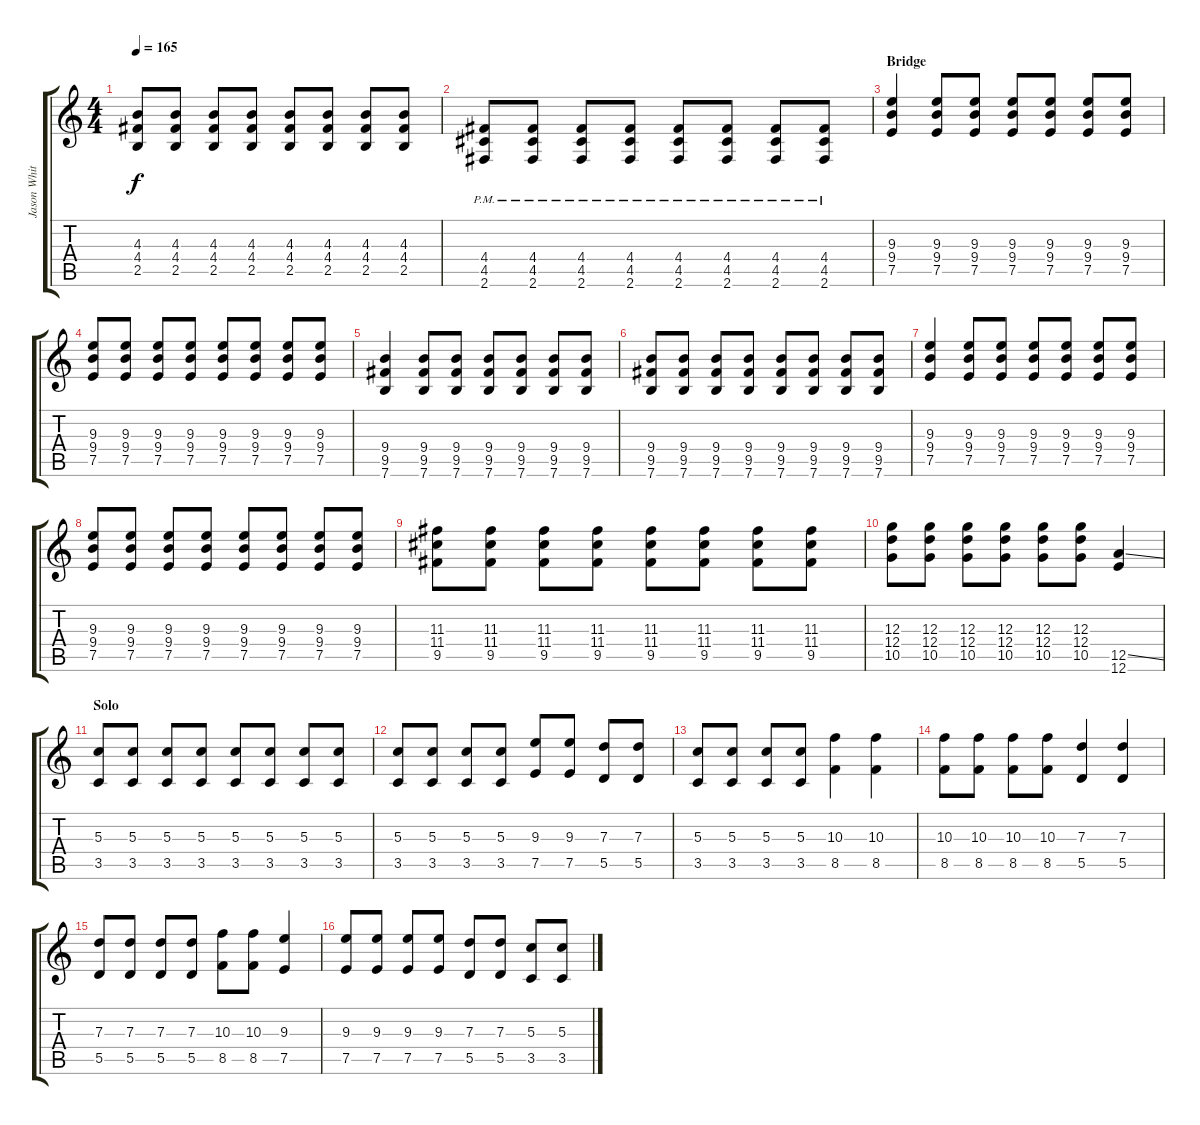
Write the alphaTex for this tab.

\track ("Jason White (Lead Guitar)" "Jason Whit") {instrument distortionguitar}
\staff {score tabs}
\tuning (E4 B3 G3 D3 A2 E2) {hide}
\ts (4 4)
\tempo 165
\clef g2
\ks c
(4.3 4.4 2.5).8{dy f} (4.3 4.4 2.5).8 (4.3 4.4 2.5).8 (4.3 4.4 2.5).8 (4.3 4.4 2.5).8 (4.3 4.4 2.5).8 (4.3 4.4 2.5).8 (4.3 4.4 2.5).8 |
(4.4{pm} 4.5{pm} 2.6{pm}).8 (4.4{pm} 4.5{pm} 2.6{pm}).8 (4.4{pm} 4.5{pm} 2.6{pm}).8 (4.4{pm} 4.5{pm} 2.6{pm}).8 (4.4{pm} 4.5{pm} 2.6{pm}).8 (4.4{pm} 4.5{pm} 2.6{pm}).8 (4.4{pm} 4.5{pm} 2.6{pm}).8 (4.4{pm} 4.5{pm} 2.6{pm}).8 |
\section ("" "Bridge")
(9.3 9.4 7.5).4 (9.3 9.4 7.5).8 (9.3 9.4 7.5).8 (9.3 9.4 7.5).8 (9.3 9.4 7.5).8 (9.3 9.4 7.5).8 (9.3 9.4 7.5).8 |
(9.3 9.4 7.5).8 (9.3 9.4 7.5).8 (9.3 9.4 7.5).8 (9.3 9.4 7.5).8 (9.3 9.4 7.5).8 (9.3 9.4 7.5).8 (9.3 9.4 7.5).8 (9.3 9.4 7.5).8 |
(9.4 9.5 7.6).4 (9.4 9.5 7.6).8 (9.4 9.5 7.6).8 (9.4 9.5 7.6).8 (9.4 9.5 7.6).8 (9.4 9.5 7.6).8 (9.4 9.5 7.6).8 |
(9.4 9.5 7.6).8 (9.4 9.5 7.6).8 (9.4 9.5 7.6).8 (9.4 9.5 7.6).8 (9.4 9.5 7.6).8 (9.4 9.5 7.6).8 (9.4 9.5 7.6).8 (9.4 9.5 7.6).8 |
(9.3 9.4 7.5).4 (9.3 9.4 7.5).8 (9.3 9.4 7.5).8 (9.3 9.4 7.5).8 (9.3 9.4 7.5).8 (9.3 9.4 7.5).8 (9.3 9.4 7.5).8 |
(9.3 9.4 7.5).8 (9.3 9.4 7.5).8 (9.3 9.4 7.5).8 (9.3 9.4 7.5).8 (9.3 9.4 7.5).8 (9.3 9.4 7.5).8 (9.3 9.4 7.5).8 (9.3 9.4 7.5).8 |
(11.3 11.4 9.5).8 (11.3 11.4 9.5).8 (11.3 11.4 9.5).8 (11.3 11.4 9.5).8 (11.3 11.4 9.5).8 (11.3 11.4 9.5).8 (11.3 11.4 9.5).8 (11.3 11.4 9.5).8 |
(12.3 12.4 10.5).8 (12.3 12.4 10.5).8 (12.3 12.4 10.5).8 (12.3 12.4 10.5).8 (12.3 12.4 10.5).8 (12.3 12.4 10.5).8 (12.5{ss} 12.6).4 |
\section ("" "Solo")
(5.3 3.5).8 (5.3 3.5).8 (5.3 3.5).8 (5.3 3.5).8 (5.3 3.5).8 (5.3 3.5).8 (5.3 3.5).8 (5.3 3.5).8 |
(5.3 3.5).8 (5.3 3.5).8 (5.3 3.5).8 (5.3 3.5).8 (9.3 7.5).8 (9.3 7.5).8 (7.3 5.5).8 (7.3 5.5).8 |
(5.3 3.5).8 (5.3 3.5).8 (5.3 3.5).8 (5.3 3.5).8 (10.3 8.5).4 (10.3 8.5).4 |
(10.3 8.5).8 (10.3 8.5).8 (10.3 8.5).8 (10.3 8.5).8 (7.3 5.5).4 (7.3 5.5).4 |
(7.3 5.5).8 (7.3 5.5).8 (7.3 5.5).8 (7.3 5.5).8 (10.3 8.5).8 (10.3 8.5).8 (9.3 7.5).4 |
(9.3 7.5).8 (9.3 7.5).8 (9.3 7.5).8 (9.3 7.5).8 (7.3 5.5).8 (7.3 5.5).8 (5.3 3.5).8 (5.3 3.5).8
